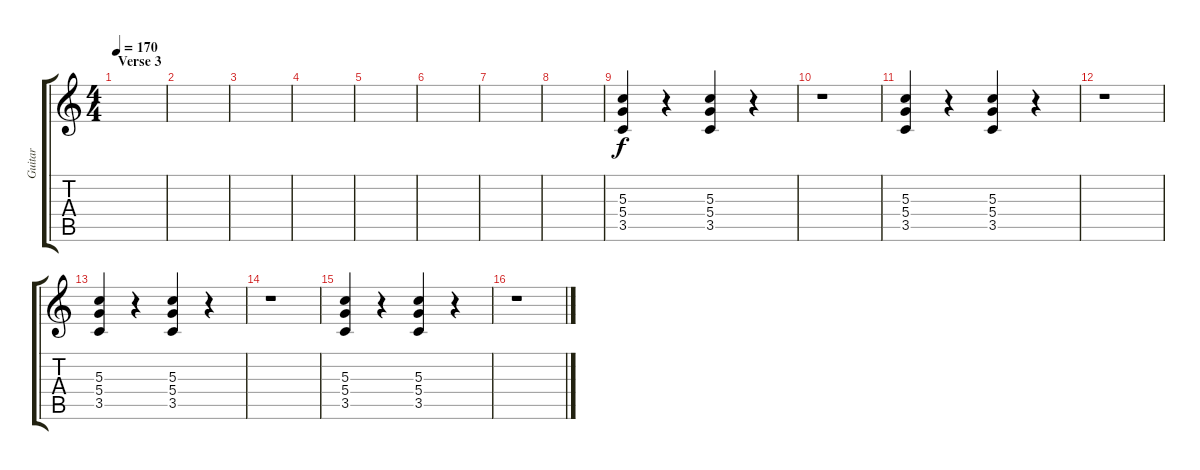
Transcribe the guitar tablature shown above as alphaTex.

\track ("Guitar" "Guitar") {instrument overdrivenguitar}
\staff {score tabs}
\tuning (E4 B3 G3 D3 A2 E2) {hide}
\ts (4 4)
\section ("" "Verse 3")
\tempo 170
\clef g2
\ks c
|
|
|
|
|
|
|
|
(5.3 5.4 3.5).4{volume 13} r.4 (5.3 5.4 3.5).4 r.4 |
r.1 |
(5.3 5.4 3.5).4 r.4 (5.3 5.4 3.5).4 r.4 |
r.1 |
(5.3 5.4 3.5).4 r.4 (5.3 5.4 3.5).4 r.4 |
r.1 |
(5.3 5.4 3.5).4 r.4 (5.3 5.4 3.5).4 r.4 |
r.1
